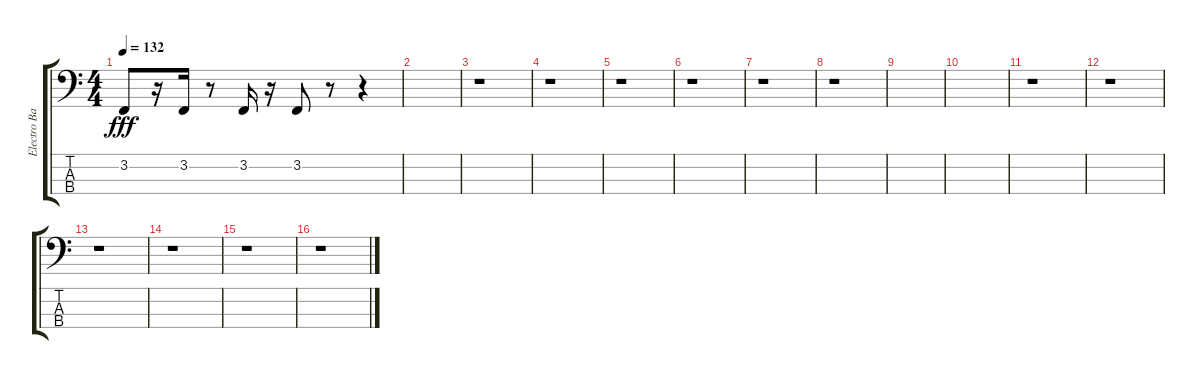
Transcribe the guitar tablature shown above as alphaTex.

\track ("Electro Bass" "Electro Ba") {instrument lead8bassandlead}
\staff {score tabs}
\tuning (G2 D2 A1 E1) {hide}
\ts (4 4)
\tempo 132
\clef f4
\ks c
3.2.8{dy fff} r.16 3.2.16 r.8 3.2.16 r.16 3.2.8 r.8 r.4 |
|
r.1 |
r.1 |
r.1 |
r.1 |
r.1 |
r.1 |
|
|
r.1 |
r.1 |
r.1 |
r.1 |
r.1 |
r.1
